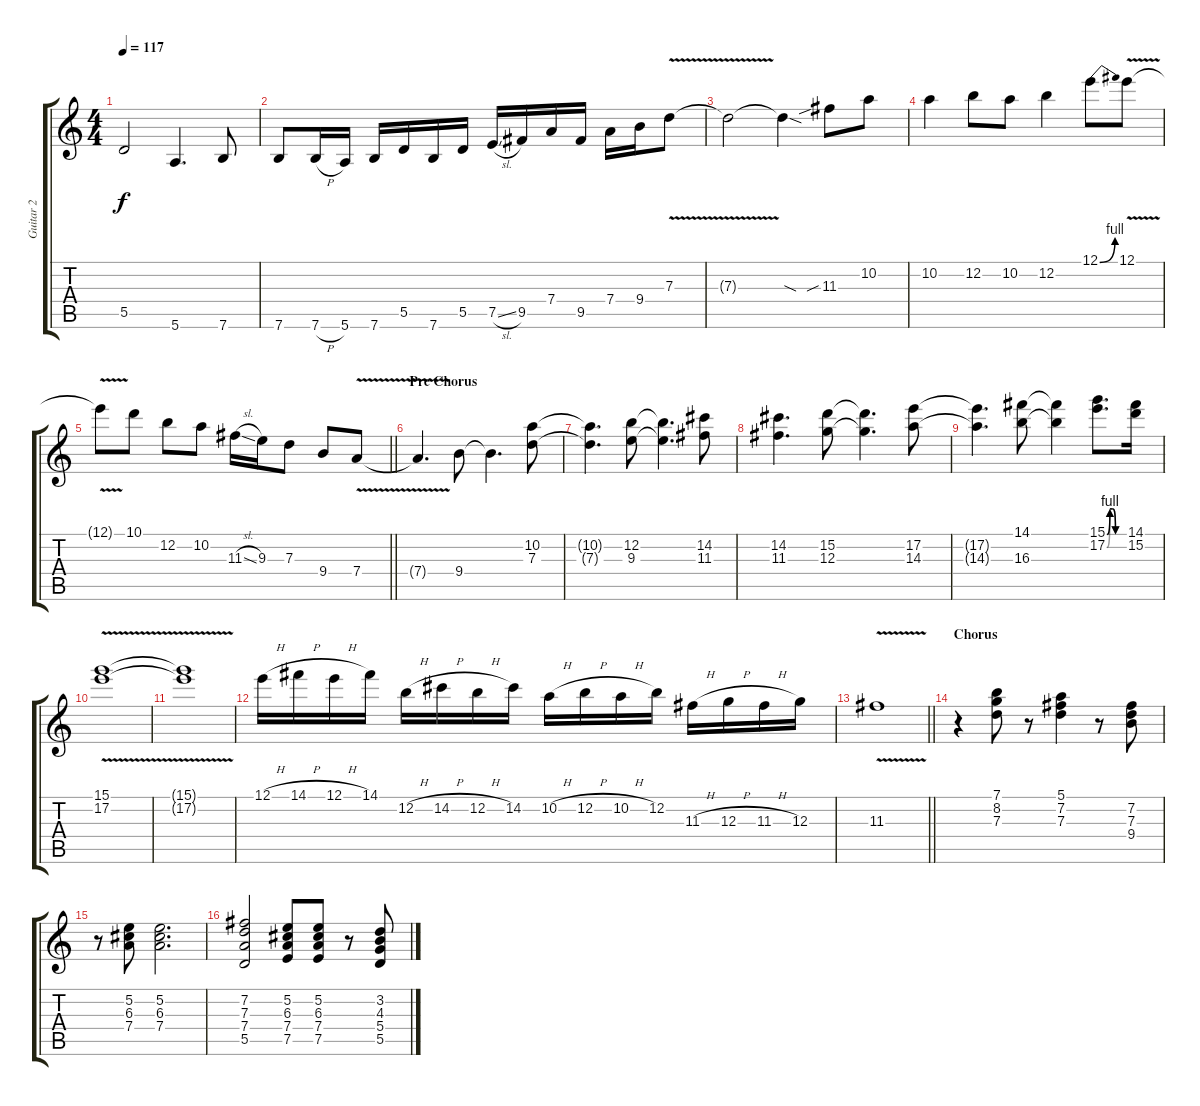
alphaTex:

\track ("Guitar 2" "Guitar 2") {instrument overdrivenguitar}
\staff {score tabs}
\tuning (E4 B3 G3 D3 A2 E2) {hide}
\ts (4 4)
\tempo 117
\clef g2
\ks c
5.5{t}.2{dy f} 5.6.4{d} 7.6.8 |
7.6.8 7.6{h}.16 5.6.16 7.6.16 5.5.16 7.6.16 5.5.16 7.5{sl}.16 9.5.16 7.4.16 9.5.16 7.4.16 9.4.16 7.3{v}.8 |
7.3{t}.2 7.3{sod t}.4 11.3{sib}.8 10.2.8 |
10.2.4 12.2.8 10.2.8 12.2.4 12.1{be (bend 0 0 60 4)}.8 12.1{v}.8 |
\barLineRight lightlight
12.1{t}.8 10.1.8 12.2.8 10.2.8 11.3{sl}.16 9.3.16 7.3.8 9.4.8 7.4{v}.8 |
\section ("" "Pre Chorus")
7.4{t}.4{d} 9.4.8 9.4{t}.4{d} (10.2 7.3).8 |
(10.2{t} 7.3{t}).4{d} (12.2 9.3).8 (12.2{t} 9.3{t}).4{d} (14.2 11.3).8 |
(14.2 11.3).4{d} (15.2 12.3).8 (15.2{t} 12.3{t}).4{d} (17.2 14.3).8 |
(17.2{t} 14.3{t}).4{d} (14.1 16.3).8 (14.1{t} 16.3{t}).4 (15.1{be (custom 0 0 10 4 20 4 30 0 60 0)} 17.2{be (custom 0 0 10 4 20 4 30 0 60 0)}).8{d} (14.1 15.2).16 |
(15.1{v} 17.2).1 |
(15.1{t} 17.2{t}).1 |
12.1{h}.16 14.1{h}.16 12.1{h}.16 14.1.16 12.2{h}.16 14.2{h}.16 12.2{h}.16 14.2.16 10.2{h}.16 12.2{h}.16 10.2{h}.16 12.2.16 11.3{h}.16 12.3{h}.16 11.3{h}.16 12.3.16 |
\barLineRight lightlight
11.3{v}.1 |
\section ("" "Chorus")
r.4 (7.1 8.2 7.3).8 r.8 (5.1 7.2 7.3).4 r.8 (7.2 7.3 9.4).8 |
r.8 (5.2 6.3 7.4).8 (5.2 6.3 7.4).2{d} |
(7.2 7.3 7.4 5.5).2 (5.2 6.3 7.4 7.5).8 (5.2 6.3 7.4 7.5).8 r.8 (3.2 4.3 5.4 5.5).8
